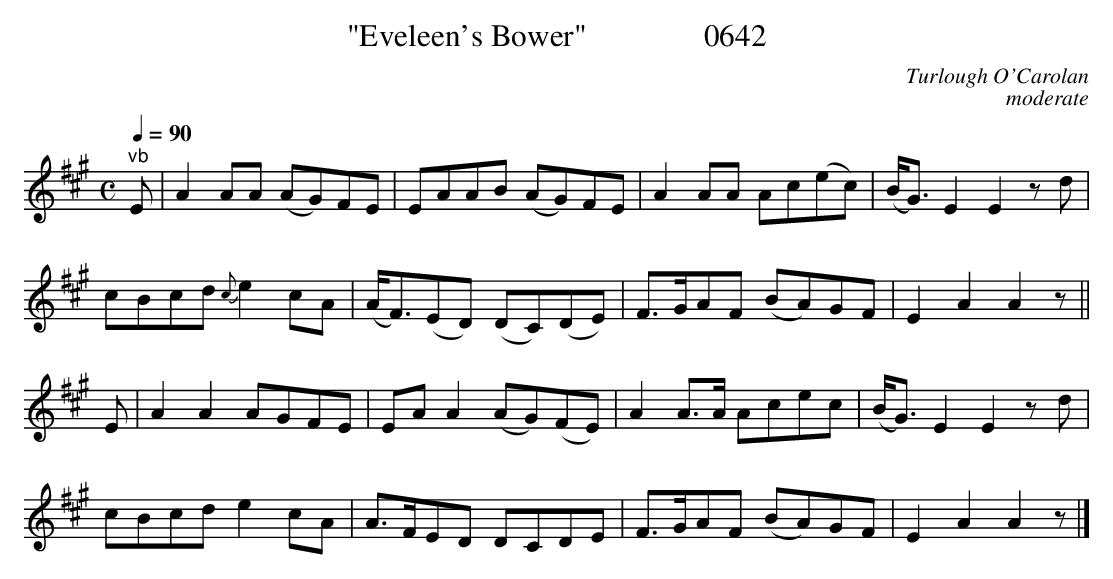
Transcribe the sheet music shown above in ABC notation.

X:1
T:"Eveleen's Bower"               0642
C:Turlough O'Carolan
C:moderate
Q:1/4=90
M:C
L:1/8
K:A
"^vb"E|A2AA (AG)FE|EAAB (AG)FE|A2AA Ac(ec)|(B/2G3/2) E2E2zd|
cBcd {c}e2cA|(A/2F3/2)(ED) (DC)(DE)|F3/2G/2AF (BA)GF|E2A2A2z||
E|A2A2AGFE|EA A2(AG)(FE)|A2A3/2A/2 Acec|(B/2G3/2) E2E2zd|
cBcd e2cA|A3/2F/2ED DCDE|F3/2G/2AF (BA)GF|E2A2A2z|]
